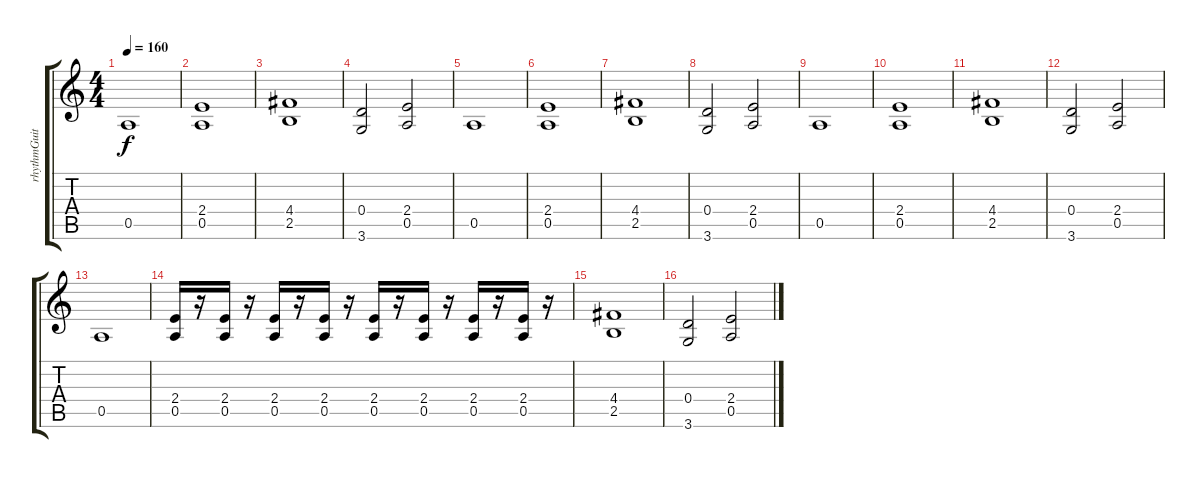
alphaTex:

\track ("rhythmGuitar" "rhythmGuit") {instrument distortionguitar}
\staff {score tabs}
\tuning (E4 B3 G3 D3 A2 E2) {hide}
\ts (4 4)
\tempo 160
\clef g2
\ks c
0.5.1{dy f} |
(2.4 0.5).1 |
(4.4 2.5).1 |
(0.4 3.6).2 (2.4 0.5).2 |
0.5.1 |
(2.4 0.5).1 |
(4.4 2.5).1 |
(0.4 3.6).2 (2.4 0.5).2 |
0.5.1 |
(2.4 0.5).1 |
(4.4 2.5).1 |
(0.4 3.6).2 (2.4 0.5).2 |
0.5.1 |
(2.4 0.5).16 r.16 (2.4 0.5).16 r.16 (2.4 0.5).16 r.16 (2.4 0.5).16 r.16 (2.4 0.5).16 r.16 (2.4 0.5).16 r.16 (2.4 0.5).16 r.16 (2.4 0.5).16 r.16 |
(4.4 2.5).1 |
(0.4 3.6).2 (2.4 0.5).2
